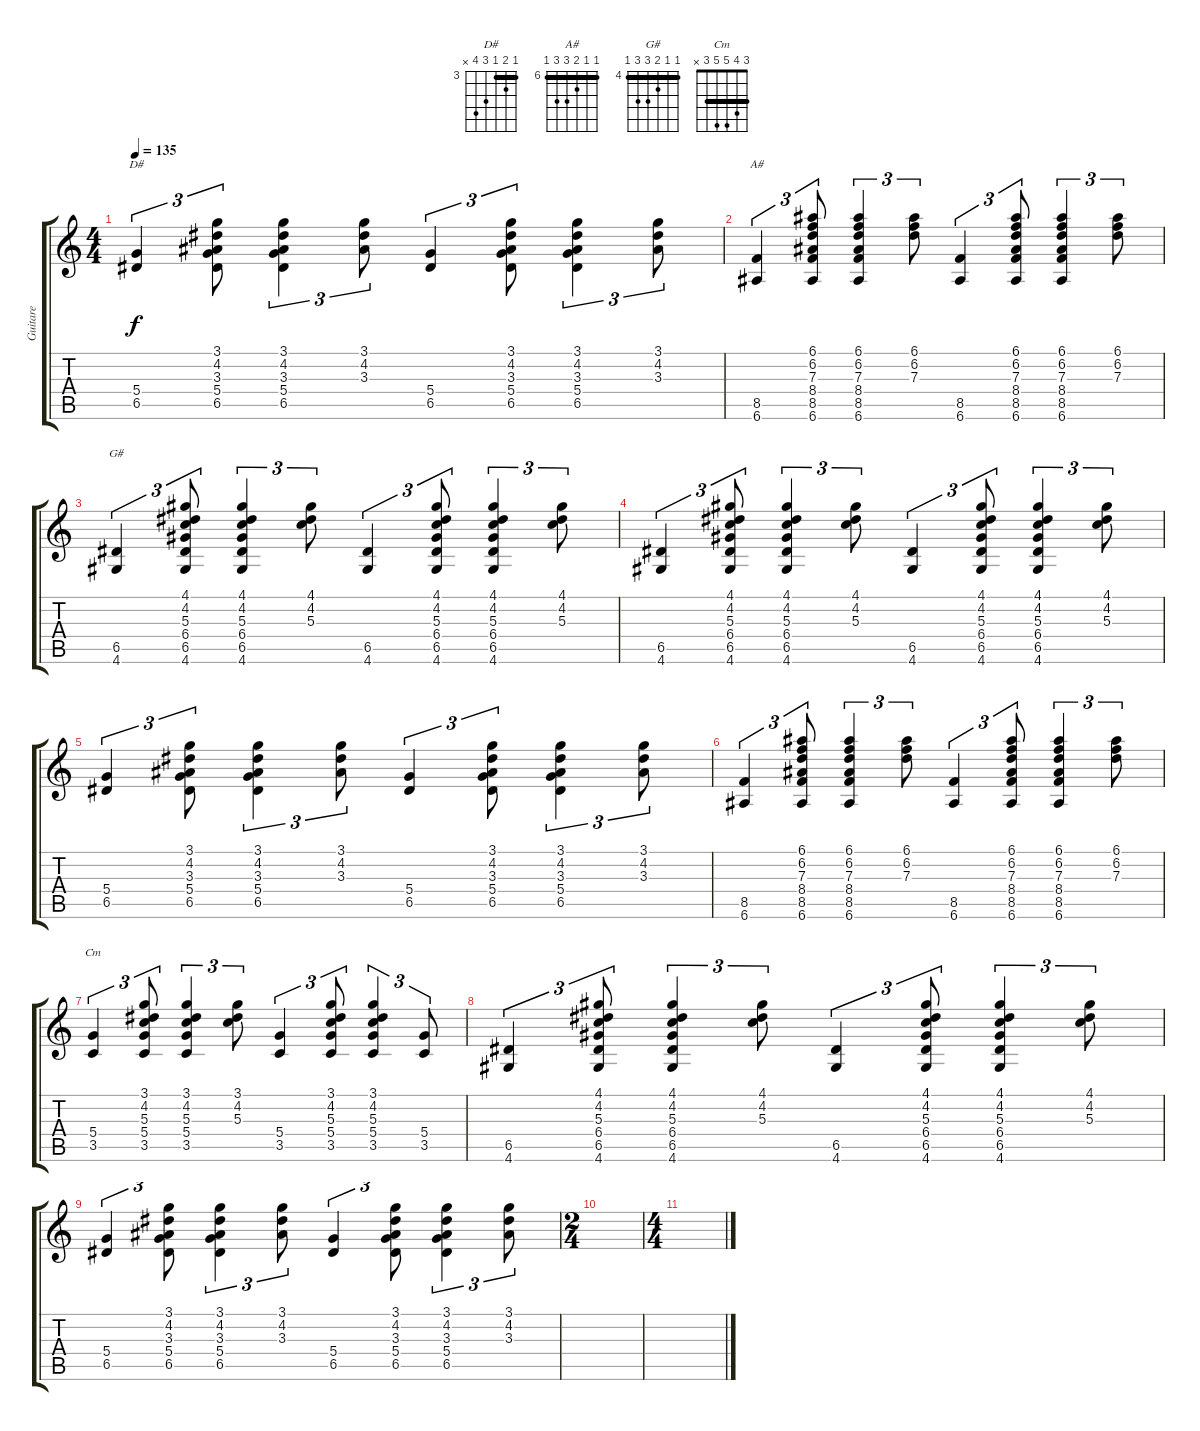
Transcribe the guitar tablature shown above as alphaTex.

\track ("Guitare" "Guitare") {instrument electricguitarclean}
\staff {score tabs}
\tuning (E4 B3 G3 D3 A2 E2) {hide}
\chord ("D#" 3 4 3 5 6 x) {firstfret 3 barre 3}
\chord ("A#" 6 6 7 8 8 6) {firstfret 6 barre 6}
\chord ("G#" 4 4 5 6 6 4) {firstfret 4 barre 4}
\chord ("Cm" 3 4 5 5 3 x) {barre 3}
\ts (4 4)
\tempo 135
\clef g2
\ks c
(5.4 6.5).4{tu (3 2) ch "D#" dy f} (3.1 4.2 3.3 5.4 6.5).8{tu (3 2)} (3.1 4.2 3.3 5.4 6.5).4{tu (3 2)} (3.1 4.2 3.3).8{tu (3 2)} (5.4 6.5).4{tu (3 2)} (3.1 4.2 3.3 5.4 6.5).8{tu (3 2)} (3.1 4.2 3.3 5.4 6.5).4{tu (3 2)} (3.1 4.2 3.3).8{tu (3 2)} |
(8.5 6.6).4{tu (3 2) ch "A#"} (6.1 6.2 7.3 8.4 8.5 6.6).8{tu (3 2)} (6.1 6.2 7.3 8.4 8.5 6.6).4{tu (3 2)} (6.1 6.2 7.3).8{tu (3 2)} (8.5 6.6).4{tu (3 2)} (6.1 6.2 7.3 8.4 8.5 6.6).8{tu (3 2)} (6.1 6.2 7.3 8.4 8.5 6.6).4{tu (3 2)} (6.1 6.2 7.3).8{tu (3 2)} |
(6.5 4.6).4{tu (3 2) ch "G#"} (4.1 4.2 5.3 6.4 6.5 4.6).8{tu (3 2)} (4.1 4.2 5.3 6.4 6.5 4.6).4{tu (3 2)} (4.1 4.2 5.3).8{tu (3 2)} (6.5 4.6).4{tu (3 2)} (4.1 4.2 5.3 6.4 6.5 4.6).8{tu (3 2)} (4.1 4.2 5.3 6.4 6.5 4.6).4{tu (3 2)} (4.1 4.2 5.3).8{tu (3 2)} |
(6.5 4.6).4{tu (3 2)} (4.1 4.2 5.3 6.4 6.5 4.6).8{tu (3 2)} (4.1 4.2 5.3 6.4 6.5 4.6).4{tu (3 2)} (4.1 4.2 5.3).8{tu (3 2)} (6.5 4.6).4{tu (3 2)} (4.1 4.2 5.3 6.4 6.5 4.6).8{tu (3 2)} (4.1 4.2 5.3 6.4 6.5 4.6).4{tu (3 2)} (4.1 4.2 5.3).8{tu (3 2)} |
(5.4 6.5).4{tu (3 2)} (3.1 4.2 3.3 5.4 6.5).8{tu (3 2)} (3.1 4.2 3.3 5.4 6.5).4{tu (3 2)} (3.1 4.2 3.3).8{tu (3 2)} (5.4 6.5).4{tu (3 2)} (3.1 4.2 3.3 5.4 6.5).8{tu (3 2)} (3.1 4.2 3.3 5.4 6.5).4{tu (3 2)} (3.1 4.2 3.3).8{tu (3 2)} |
(8.5 6.6).4{tu (3 2)} (6.1 6.2 7.3 8.4 8.5 6.6).8{tu (3 2)} (6.1 6.2 7.3 8.4 8.5 6.6).4{tu (3 2)} (6.1 6.2 7.3).8{tu (3 2)} (8.5 6.6).4{tu (3 2)} (6.1 6.2 7.3 8.4 8.5 6.6).8{tu (3 2)} (6.1 6.2 7.3 8.4 8.5 6.6).4{tu (3 2)} (6.1 6.2 7.3).8{tu (3 2)} |
(5.4 3.5).4{tu (3 2) ch "Cm"} (3.1 4.2 5.3 5.4 3.5).8{tu (3 2)} (3.1 4.2 5.3 5.4 3.5).4{tu (3 2)} (3.1 4.2 5.3).8{tu (3 2)} (5.4 3.5).4{tu (3 2)} (3.1 4.2 5.3 5.4 3.5).8{tu (3 2)} (3.1 4.2 5.3 5.4 3.5).4{tu (3 2)} (5.4 3.5).8{tu (3 2)} |
(6.5 4.6).4{tu (3 2)} (4.1 4.2 5.3 6.4 6.5 4.6).8{tu (3 2)} (4.1 4.2 5.3 6.4 6.5 4.6).4{tu (3 2)} (4.1 4.2 5.3).8{tu (3 2)} (6.5 4.6).4{tu (3 2)} (4.1 4.2 5.3 6.4 6.5 4.6).8{tu (3 2)} (4.1 4.2 5.3 6.4 6.5 4.6).4{tu (3 2)} (4.1 4.2 5.3).8{tu (3 2)} |
(5.4 6.5).4{tu (3 2)} (3.1 4.2 3.3 5.4 6.5).8{tu (3 2)} (3.1 4.2 3.3 5.4 6.5).4{tu (3 2)} (3.1 4.2 3.3).8{tu (3 2)} (5.4 6.5).4{tu (3 2)} (3.1 4.2 3.3 5.4 6.5).8{tu (3 2)} (3.1 4.2 3.3 5.4 6.5).4{tu (3 2)} (3.1 4.2 3.3).8{tu (3 2)} |
\ts (2 4)
|
\ts (4 4)
